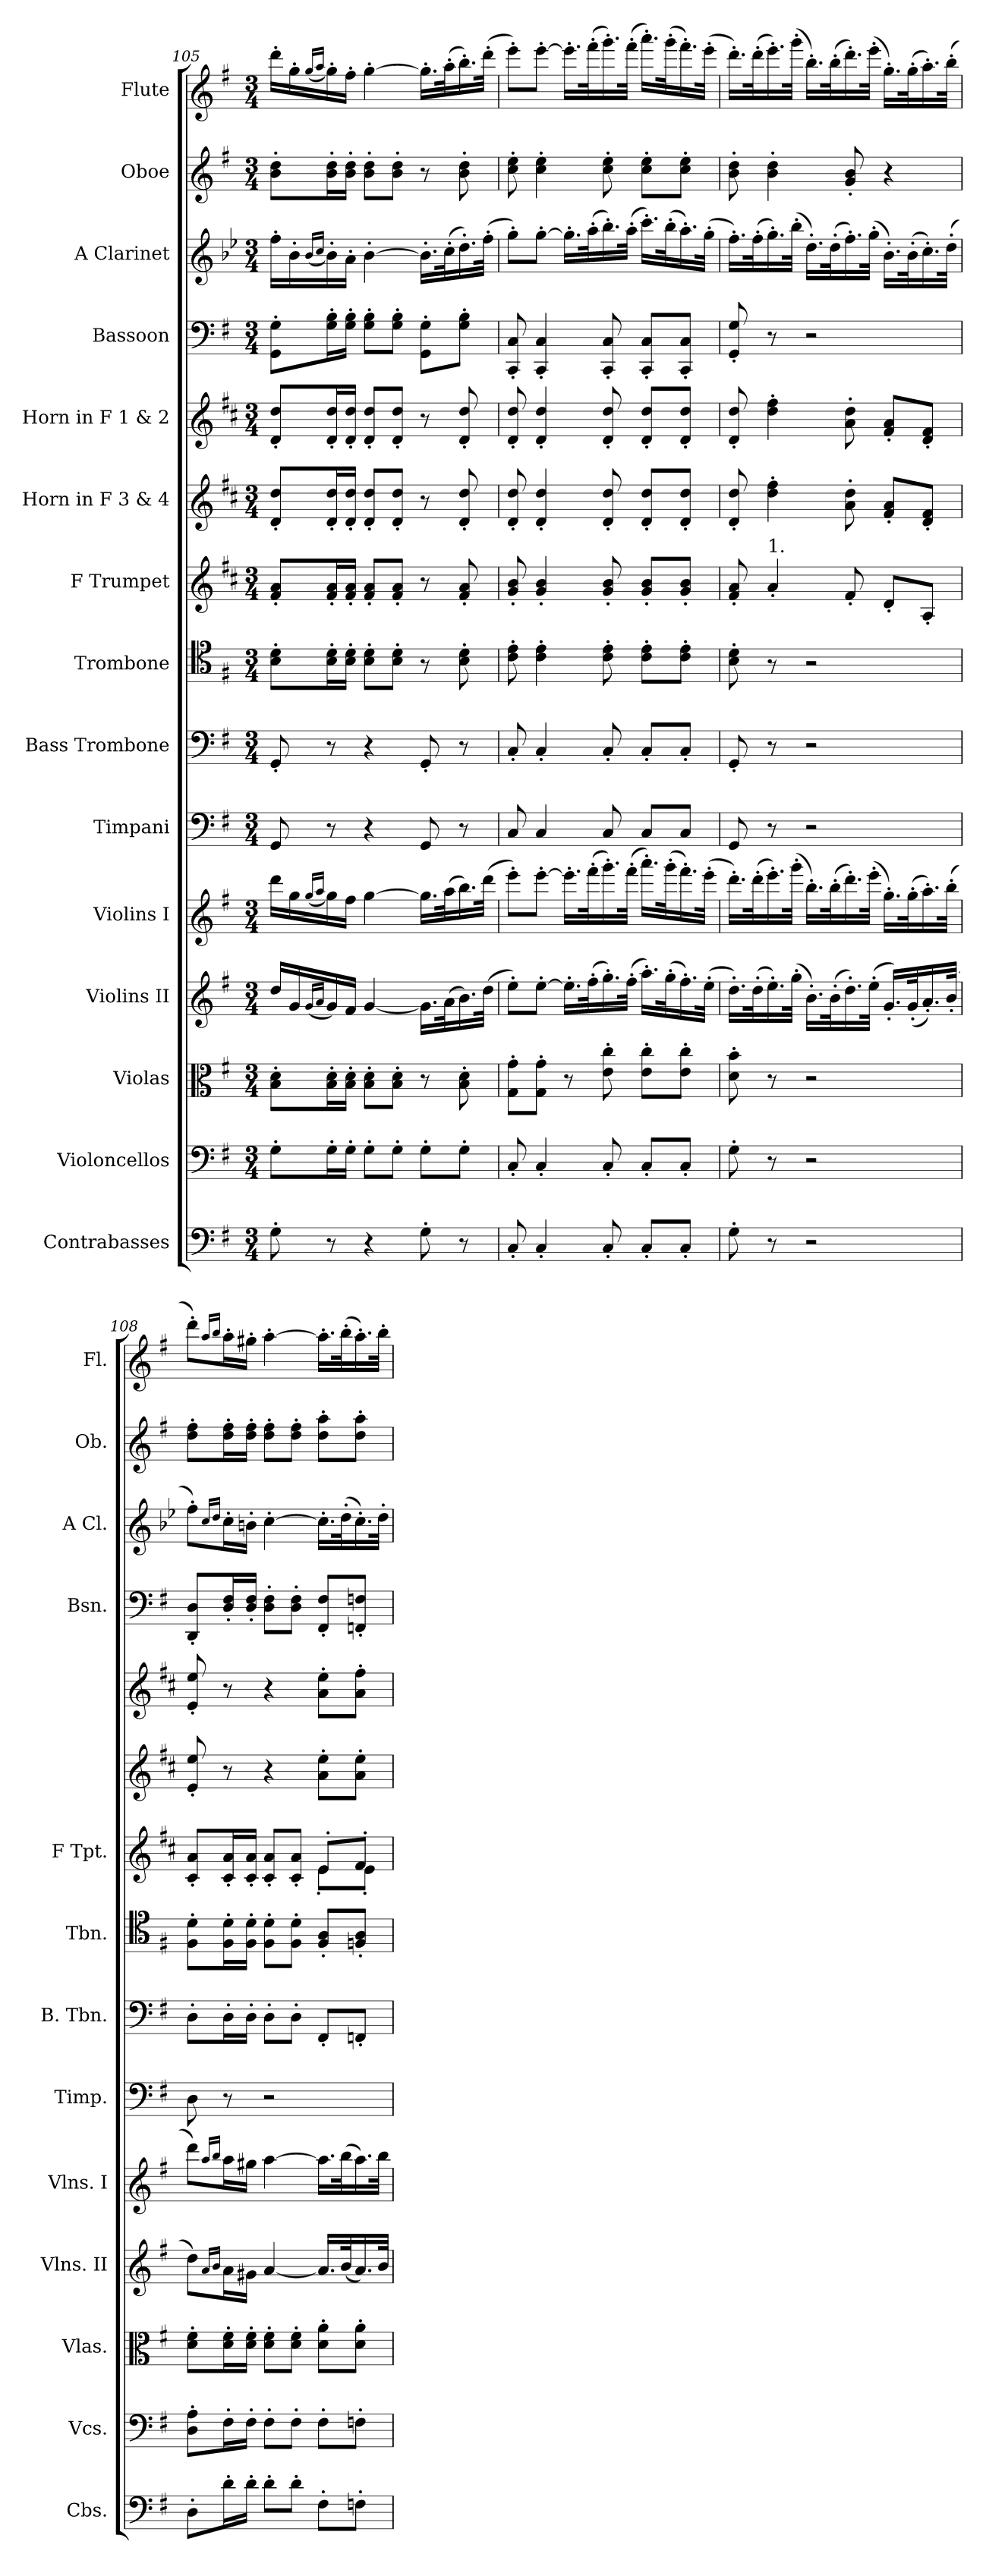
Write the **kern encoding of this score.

**kern	**kern	**kern	**kern	**kern	**kern	**kern	**kern	**kern	**kern	**kern	**kern	**kern	**kern	**kern
*part15	*part14	*part13	*part12	*part11	*part10	*part9	*part8	*part7	*part6	*part5	*part4	*part3	*part2	*part1
*staff15	*staff14	*staff13	*staff12	*staff11	*staff10	*staff9	*staff8	*staff7	*staff6	*staff5	*staff4	*staff3	*staff2	*staff1
*I"Contrabasses	*I"Violoncellos	*I"Violas	*I"Violins II	*I"Violins I	*I"Timpani	*I"Bass Trombone	*I"Trombone	*I"F Trumpet	*I"Horn in F 3 &amp; 4	*I"Horn in F 1 &amp; 2	*I"Bassoon	*I"A Clarinet	*I"Oboe	*I"Flute
*I'Cbs.	*I'Vcs.	*I'Vlas.	*I'Vlns. II	*I'Vlns. I	*I'Timp.	*I'B. Tbn.	*I'Tbn.	*I'F Tpt.	*	*	*I'Bsn.	*I'A Cl.	*I'Ob.	*I'Fl.
*clefF4	*clefF4	*clefC3	*clefG2	*clefG2	*clefF4	*clefF4	*clefC4	*clefG2	*clefG2	*clefG2	*clefF4	*clefG2	*clefG2	*clefG2
*ITrd7c12	*	*	*	*	*	*	*	*ITrd-3c-5	*ITrd4c7	*ITrd4c7	*	*ITrd2c3	*	*
*k[f#]	*k[f#]	*k[f#]	*k[f#]	*k[f#]	*k[f#]	*k[f#]	*k[f#]	*k[f#]	*k[f#]	*k[f#]	*k[f#]	*k[f#]	*k[f#]	*k[f#]
*M3/4	*M3/4	*M3/4	*M3/4	*M3/4	*M3/4	*M3/4	*M3/4	*M3/4	*M3/4	*M3/4	*M3/4	*M3/4	*M3/4	*M3/4
=105	=105	=105	=105	=105	=105	=105	=105	=105	=105	=105	=105	=105	=105	=105
8GG'\	8G'\L	8B\' 8d\'L	16dd/LL	16ddd\LL	8GG/	8GG'/	8B\' 8d\'L	8b/' 8dd/'L	8G/' 8g/'L	8G/' 8g/'L	8GG\' 8G\'L	16dd'\LL	8b\' 8dd\'L	16ddd'\LL
.	.	.	16g/	16gg\	.	.	.	.	.	.	.	16g'\	.	16gg'\
.	.	.	(<16qg/LL	(<16qgg/LL	.	.	.	.	.	.	.	(<16qg/LL	.	(<16qgg/LL
.	.	.	16qa/JJ	16qaa/JJ	.	.	.	.	.	.	.	16qa/JJ	.	16qaa/JJ
8r	16G'\L	16B\' 16d\'L	16g/)	16gg\)	8r	8r	16B\' 16d\'L	16b/' 16dd/'L	16G/' 16g/'L	16G/' 16g/'L	16G\' 16B\'L	16g'\)	16b\' 16dd\'L	16gg'\)
.	16G'\JJ	16B\' 16d\'JJ	16f#/JJ	16ff#\JJ	.	.	16B\' 16d\'JJ	16b/' 16dd/'JJ	16G/' 16g/'JJ	16G/' 16g/'JJ	16G\' 16B\'JJ	16f#'\JJ	16b\' 16dd\'JJ	16ff#'\JJ
4r	8G'\L	8B\' 8d\'L	[4g/	[4gg\	4r	4r	8B\' 8d\'L	8b/' 8dd/'L	8G/' 8g/'L	8G/' 8g/'L	8G\' 8B\'L	[4g'\	8b\' 8dd\'L	[4gg'\
.	8G'\J	8B\' 8d\'J	.	.	.	.	8B\' 8d\'J	8b/' 8dd/'J	8G/' 8g/'J	8G/' 8g/'J	8G\' 8B\'J	.	8b\' 8dd\'J	.
8GG'\	8G'\L	8r	16.g\LL]	16.gg\LL]	8GG/	8GG'/	8r	8r	8r	8r	8GG\' 8G\'L	16.g'\LL]	8r	16.gg'\LL]
.	.	.	(>32a\K	(>32aa\K	.	.	.	.	.	.	.	(>32a'\K	.	(>32aa'\K
8r	8G'\J	8B\' 8d\'	16.b\)	16.bb\)	8r	8r	8B\' 8d\'	8b/' 8dd/'	8G/' 8g/'	8G/' 8g/'	8G\' 8B\'J	16.b'\)	8b\' 8dd\'	16.bb'\)
.	.	.	(>32dd\JJk	(>32ddd\JJk	.	.	.	.	.	.	.	(>32dd'\JJk	.	(>32ddd'\JJk
!!LO:PB:g=z
=106	=106	=106	=106	=106	=106	=106	=106	=106	=106	=106	=106	=106	=106	=106
8CC'/	8C'/	8G\' 8g\'L	8ee'\L)	8eee'\L)	8C/	8C'/	8c\' 8e\'	8cc/' 8ee/'	8G/' 8g/'	8G/' 8g/'	8CC/' 8C/'	8ee'\L)	8cc\' 8ee\'	8eee'\L)
4CC'/	4C'/	8G\' 8g\'J	[8ee'\J	[8eee'\J	4C/	4C'/	4c\' 4e\'	4cc/' 4ee/'	4G/' 4g/'	4G/' 4g/'	4CC/' 4C/'	[8ee'\J	4cc\' 4ee\'	[8eee'\J
.	.	8r	16.ee'\LL]	16.eee'\LL]	.	.	.	.	.	.	.	16.ee'\LL]	.	16.eee'\LL]
.	.	.	(>32ff#'\K	(>32fff#'\K	.	.	.	.	.	.	.	(>32ff#'\K	.	(>32fff#'\K
8CC'/	8C'/	8e\' 8cc\'	16.gg'\)	16.ggg'\)	8C/	8C'/	8c\' 8e\'	8cc/' 8ee/'	8G/' 8g/'	8G/' 8g/'	8CC/' 8C/'	16.gg'\)	8cc\' 8ee\'	16.ggg'\)
.	.	.	(>32ff#'\JJk	(>32fff#'\JJk	.	.	.	.	.	.	.	(>32ff#'\JJk	.	(>32fff#'\JJk
8CC'/L	8C'/L	8e\' 8cc\'L	16.aa'\LL)	16.aaa'\LL)	8C/L	8C'/L	8c\' 8e\'L	8cc/' 8ee/'L	8G/' 8g/'L	8G/' 8g/'L	8CC/' 8C/'L	16.aa'\LL)	8cc\' 8ee\'L	16.aaa'\LL)
.	.	.	(>32gg'\K	(>32ggg'\K	.	.	.	.	.	.	.	(>32gg'\K	.	(>32ggg'\K
8CC'/J	8C'/J	8e\' 8cc\'J	16.ff#'\)	16.fff#'\)	8C/J	8C'/J	8c\' 8e\'J	8cc/' 8ee/'J	8G/' 8g/'J	8G/' 8g/'J	8CC/' 8C/'J	16.ff#'\)	8cc\' 8ee\'J	16.fff#'\)
.	.	.	(>32ee'\JJk	(>32eee'\JJk	.	.	.	.	.	.	.	(>32ee'\JJk	.	(>32eee'\JJk
=107	=107	=107	=107	=107	=107	=107	=107	=107	=107	=107	=107	=107	=107	=107
8GG'\	8G'\	8d\' 8b\'	16.dd'\LL)	16.ddd'\LL)	8GG/	8GG'/	8B\' 8d\'	8b/' 8dd/'	8G/' 8g/'	8G/' 8g/'	8GG/' 8G/'	16.dd'\LL)	8b\' 8dd\'	16.ddd'\LL)
.	.	.	(>32dd'\K	(>32ddd'\K	.	.	.	.	.	.	.	(>32dd'\K	.	(>32ddd'\K
!	!	!	!	!	!	!	!	!LO:TX:a:t=1.	!	!	!	!	!	!
8r	8r	8r	16.ee'\)	16.eee'\)	8r	8r	8r	4dd'/	4g\' 4b\'	4g\' 4b\'	8r	16.ee'\)	4b\' 4dd\'	16.eee'\)
.	.	.	(>32gg'\JJk	(>32ggg'\JJk	.	.	.	.	.	.	.	(>32gg'\JJk	.	(>32ggg'\JJk
2r	2r	2r	16.b'\LL)	16.bb'\LL)	2r	2r	2r	.	.	.	2r	16.b'\LL)	.	16.bb'\LL)
.	.	.	(>32b'\K	(>32bb'\K	.	.	.	.	.	.	.	(>32b'\K	.	(>32bb'\K
.	.	.	16.dd'\)	16.ddd'\)	.	.	.	8b'/	8d\' 8g\'	8d\' 8g\'	.	16.dd'\)	8g/' 8b/'	16.ddd'\)
.	.	.	(>32ee'\JJk	(>32eee'\JJk	.	.	.	.	.	.	.	(>32ee'\JJk	.	(>32eee'\JJk
.	.	.	16.g'/LL)	16.gg'\LL)	.	.	.	8g'/L	8B/' 8d/'L	8B/' 8d/'L	.	16.g'\LL)	4r	16.gg'\LL)
.	.	.	(<32g'/K	(>32gg'\K	.	.	.	.	.	.	.	(>32g'\K	.	(>32gg'\K
.	.	.	16.a'/)	16.aa'\)	.	.	.	8d'/J	8G/' 8B/'J	8G/' 8B/'J	.	16.a'\)	.	16.aa'\)
.	.	.	(<32b'/JJk	(>32bb'\JJk	.	.	.	.	.	.	.	(>32b'\JJk	.	(>32bb'\JJk
=108	=108	=108	=108	=108	=108	=108	=108	=108	=108	=108	=108	=108	=108	=108
*	*	*	*	*	*	*	*	*^	*	*	*	*	*	*
8DD'\L	8D\' 8A\'L	8d\' 8f#\'L	8dd\L)	8ddd\L)	8D\	8D'\L	8F#\' 8d\'L	8f#/' 8dd/'L	2ryy	8A/' 8a/'	8A/' 8a/'	8DD/' 8D/'L	8dd'\L)	8dd\' 8ff#\'L	8ddd'\L)
.	.	.	16qa/LL	16qaa/LL	.	.	.	.	.	.	.	.	16qa/LL	.	16qaa/LL
.	.	.	16qb/JJ	16qbb/JJ	.	.	.	.	.	.	.	.	16qb/JJ	.	16qbb/JJ
16D'\L	16F#'\L	16d\' 16f#\'L	16a\L	16aa\L	8r	16D'\L	16F#\' 16d\'L	16f#/' 16dd/'L	.	8r	8r	16D/' 16F#/'L	16a'\L	16dd\' 16ff#\'L	16aa'\L
16D'\JJ	16F#'\JJ	16d\' 16f#\'JJ	16g#X\JJ	16gg#X\JJ	.	16D'\JJ	16F#\' 16d\'JJ	16f#/' 16dd/'JJ	.	.	.	16D/' 16F#/'JJ	16g#X'\JJ	16dd\' 16ff#\'JJ	16gg#X'\JJ
8D'\L	8F#'\L	8d\' 8f#\'L	[4a/	[4aa\	2r	8D'\L	8F#\' 8d\'L	8f#/' 8dd/'L	.	4r	4r	8D\' 8F#\'L	[4a'\	8dd\' 8ff#\'L	[4aa'\
8D'\J	8F#'\J	8d\' 8f#\'J	.	.	.	8D'\J	8F#\' 8d\'J	8f#/' 8dd/'J	.	.	.	8D\' 8F#\'J	.	8dd\' 8ff#\'J	.
8FF#'\L	8F#'\L	8d\' 8a\'L	16.a/LL]	16.aa\LL]	.	8FF#'/L	8F#/' 8A/'L	8a'/L	8a'\L	8d\' 8a\'L	8d\' 8a\'L	8FF#/' 8F#/'L	16.a'\LL]	8dd\' 8aa\'L	16.aa'\LL]
.	.	.	(<32b/K	(>32bb\K	.	.	.	.	.	.	.	.	(>32b'\K	.	(>32bb'\K
8FFn'\J	8Fn'\J	8d\' 8a\'J	16.a/)	16.aa\)	.	8FFn'/J	8Fn/' 8A/'J	8b'/J	8a'\J	8d\' 8a\'J	8d\' 8b\'J	8FFn/' 8Fn/'J	16.a'\)	8dd\' 8aa\'J	16.aa'\)
.	.	.	32b/JJk	32bb\JJk	.	.	.	.	.	.	.	.	32b'\JJk	.	32bb'\JJk
*	*	*	*	*	*	*	*	*v	*v	*	*	*	*	*	*
=	=	=	=	=	=	=	=	=	=	=	=	=	=	=
*-	*-	*-	*-	*-	*-	*-	*-	*-	*-	*-	*-	*-	*-	*-
